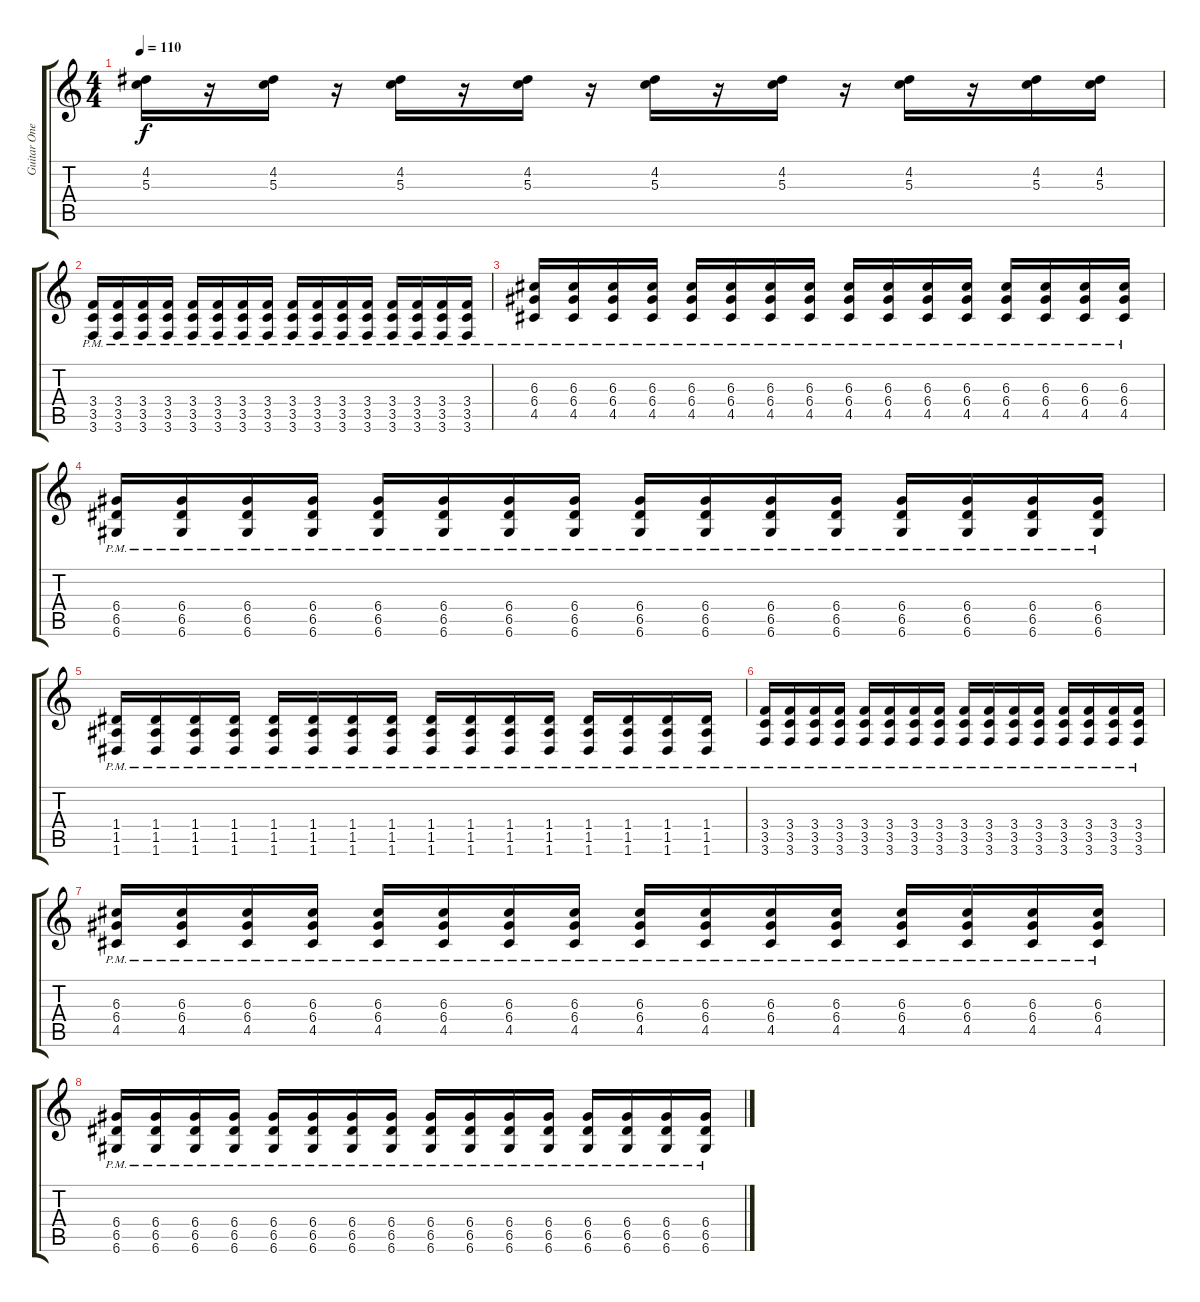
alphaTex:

\track ("Guitar One" "Guitar One") {instrument distortionguitar}
\staff {score tabs}
\tuning (E4 B3 G3 D3 A2 D2) {hide}
\ts (4 4)
\tempo 110
\clef g2
\ks c
(4.2 5.3).16{dy f} r.16 (4.2 5.3).16 r.16 (4.2 5.3).16 r.16 (4.2 5.3).16 r.16 (4.2 5.3).16 r.16 (4.2 5.3).16 r.16 (4.2 5.3).16 r.16 (4.2 5.3).16 (4.2 5.3).16 |
(3.4{pm} 3.5{pm} 3.6{pm}).16 (3.4{pm} 3.5{pm} 3.6{pm}).16 (3.4{pm} 3.5{pm} 3.6{pm}).16 (3.4{pm} 3.5{pm} 3.6{pm}).16 (3.4{pm} 3.5{pm} 3.6{pm}).16 (3.4{pm} 3.5{pm} 3.6{pm}).16 (3.4{pm} 3.5{pm} 3.6{pm}).16 (3.4{pm} 3.5{pm} 3.6{pm}).16 (3.4{pm} 3.5{pm} 3.6{pm}).16 (3.4{pm} 3.5{pm} 3.6{pm}).16 (3.4{pm} 3.5{pm} 3.6{pm}).16 (3.4{pm} 3.5{pm} 3.6{pm}).16 (3.4{pm} 3.5{pm} 3.6{pm}).16 (3.4{pm} 3.5{pm} 3.6{pm}).16 (3.4{pm} 3.5{pm} 3.6{pm}).16 (3.4{pm} 3.5{pm} 3.6{pm}).16 |
(6.3{pm} 6.4{pm} 4.5{pm}).16 (6.3{pm} 6.4{pm} 4.5{pm}).16 (6.3{pm} 6.4{pm} 4.5{pm}).16 (6.3{pm} 6.4{pm} 4.5{pm}).16 (6.3{pm} 6.4{pm} 4.5{pm}).16 (6.3{pm} 6.4{pm} 4.5{pm}).16 (6.3{pm} 6.4{pm} 4.5{pm}).16 (6.3{pm} 6.4{pm} 4.5{pm}).16 (6.3{pm} 6.4{pm} 4.5{pm}).16 (6.3{pm} 6.4{pm} 4.5{pm}).16 (6.3{pm} 6.4{pm} 4.5{pm}).16 (6.3{pm} 6.4{pm} 4.5{pm}).16 (6.3{pm} 6.4{pm} 4.5{pm}).16 (6.3{pm} 6.4{pm} 4.5{pm}).16 (6.3{pm} 6.4{pm} 4.5{pm}).16 (6.3{pm} 6.4{pm} 4.5{pm}).16 |
(6.4{pm} 6.5{pm} 6.6{pm}).16 (6.4{pm} 6.5{pm} 6.6{pm}).16 (6.4{pm} 6.5{pm} 6.6{pm}).16 (6.4{pm} 6.5{pm} 6.6{pm}).16 (6.4{pm} 6.5{pm} 6.6{pm}).16 (6.4{pm} 6.5{pm} 6.6{pm}).16 (6.4{pm} 6.5{pm} 6.6{pm}).16 (6.4{pm} 6.5{pm} 6.6{pm}).16 (6.4{pm} 6.5{pm} 6.6{pm}).16 (6.4{pm} 6.5{pm} 6.6{pm}).16 (6.4{pm} 6.5{pm} 6.6{pm}).16 (6.4{pm} 6.5{pm} 6.6{pm}).16 (6.4{pm} 6.5{pm} 6.6{pm}).16 (6.4{pm} 6.5{pm} 6.6{pm}).16 (6.4{pm} 6.5{pm} 6.6{pm}).16 (6.4{pm} 6.5{pm} 6.6{pm}).16 |
(1.4{pm} 1.5{pm} 1.6{pm}).16 (1.4{pm} 1.5{pm} 1.6{pm}).16 (1.4{pm} 1.5{pm} 1.6{pm}).16 (1.4{pm} 1.5{pm} 1.6{pm}).16 (1.4{pm} 1.5{pm} 1.6{pm}).16 (1.4{pm} 1.5{pm} 1.6{pm}).16 (1.4{pm} 1.5{pm} 1.6{pm}).16 (1.4{pm} 1.5{pm} 1.6{pm}).16 (1.4{pm} 1.5{pm} 1.6{pm}).16 (1.4{pm} 1.5{pm} 1.6{pm}).16 (1.4{pm} 1.5{pm} 1.6{pm}).16 (1.4{pm} 1.5{pm} 1.6{pm}).16 (1.4{pm} 1.5{pm} 1.6{pm}).16 (1.4{pm} 1.5{pm} 1.6{pm}).16 (1.4{pm} 1.5{pm} 1.6{pm}).16 (1.4{pm} 1.5{pm} 1.6{pm}).16 |
(3.4{pm} 3.5{pm} 3.6{pm}).16 (3.4{pm} 3.5{pm} 3.6{pm}).16 (3.4{pm} 3.5{pm} 3.6{pm}).16 (3.4{pm} 3.5{pm} 3.6{pm}).16 (3.4{pm} 3.5{pm} 3.6{pm}).16 (3.4{pm} 3.5{pm} 3.6{pm}).16 (3.4{pm} 3.5{pm} 3.6{pm}).16 (3.4{pm} 3.5{pm} 3.6{pm}).16 (3.4{pm} 3.5{pm} 3.6{pm}).16 (3.4{pm} 3.5{pm} 3.6{pm}).16 (3.4{pm} 3.5{pm} 3.6{pm}).16 (3.4{pm} 3.5{pm} 3.6{pm}).16 (3.4{pm} 3.5{pm} 3.6{pm}).16 (3.4{pm} 3.5{pm} 3.6{pm}).16 (3.4{pm} 3.5{pm} 3.6{pm}).16 (3.4{pm} 3.5{pm} 3.6{pm}).16 |
(6.3{pm} 6.4{pm} 4.5{pm}).16 (6.3{pm} 6.4{pm} 4.5{pm}).16 (6.3{pm} 6.4{pm} 4.5{pm}).16 (6.3{pm} 6.4{pm} 4.5{pm}).16 (6.3{pm} 6.4{pm} 4.5{pm}).16 (6.3{pm} 6.4{pm} 4.5{pm}).16 (6.3{pm} 6.4{pm} 4.5{pm}).16 (6.3{pm} 6.4{pm} 4.5{pm}).16 (6.3{pm} 6.4{pm} 4.5{pm}).16 (6.3{pm} 6.4{pm} 4.5{pm}).16 (6.3{pm} 6.4{pm} 4.5{pm}).16 (6.3{pm} 6.4{pm} 4.5{pm}).16 (6.3{pm} 6.4{pm} 4.5{pm}).16 (6.3{pm} 6.4{pm} 4.5{pm}).16 (6.3{pm} 6.4{pm} 4.5{pm}).16 (6.3{pm} 6.4{pm} 4.5{pm}).16 |
(6.4{pm} 6.5{pm} 6.6{pm}).16 (6.4{pm} 6.5{pm} 6.6{pm}).16 (6.4{pm} 6.5{pm} 6.6{pm}).16 (6.4{pm} 6.5{pm} 6.6{pm}).16 (6.4{pm} 6.5{pm} 6.6{pm}).16 (6.4{pm} 6.5{pm} 6.6{pm}).16 (6.4{pm} 6.5{pm} 6.6{pm}).16 (6.4{pm} 6.5{pm} 6.6{pm}).16 (6.4{pm} 6.5{pm} 6.6{pm}).16 (6.4{pm} 6.5{pm} 6.6{pm}).16 (6.4{pm} 6.5{pm} 6.6{pm}).16 (6.4{pm} 6.5{pm} 6.6{pm}).16 (6.4{pm} 6.5{pm} 6.6{pm}).16 (6.4{pm} 6.5{pm} 6.6{pm}).16 (6.4{pm} 6.5{pm} 6.6{pm}).16 (6.4{pm} 6.5{pm} 6.6{pm}).16
